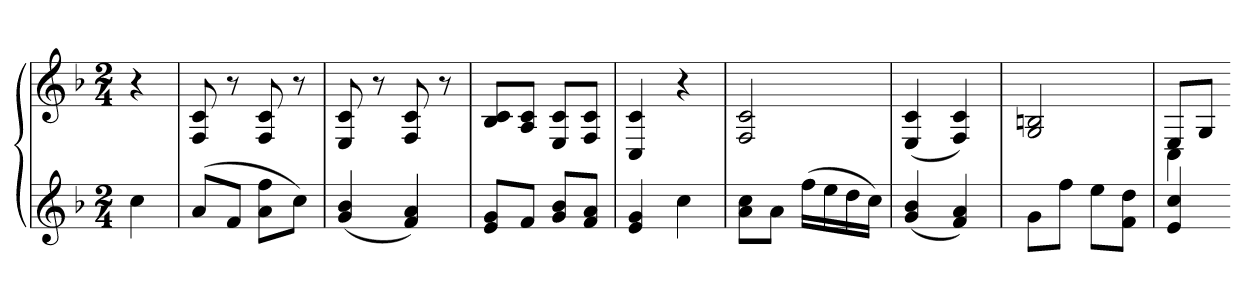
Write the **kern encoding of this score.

**kern	**kern
*part1	*part1
*staff2	*staff1
*clefG2	*clefG2
*k[b-]	*k[b-]
*F:	*F:
*M2/4	*M2/4
=	=
4cc	4r
=21	=21
(8aL	8F 8c
8fJ	8r
8a 8ffL	8F 8c
8ccJ)	8r
=22	=22
(4g 4b-	8E 8c
.	8r
4f 4a)	8F 8c
.	8r
=23	=23
8e 8gL	8B- 8cL
8fJ	8A 8cJ
8g 8b-L	8E 8cL
8f 8aJ	8F 8cJ
=24	=24
4e 4g	4C 4c
4cc	4r
=25	=25
8a 8ccL	2F 2c
8aJ	.
(16ffLL	.
16ee	.
16dd	.
16ccJJ)	.
=26	=26
(4g 4b-	(4E 4c
4f 4a)	4F 4c)
=27	=27
8gL	2G 2Bn
8ffJ	.
8eeL	.
8f 8ddJ	.
=28	=28
*	*^
4e 4cc	8EL	4C
.	8GJ	.
*	*v	*v
=-	=-
*-	*-
